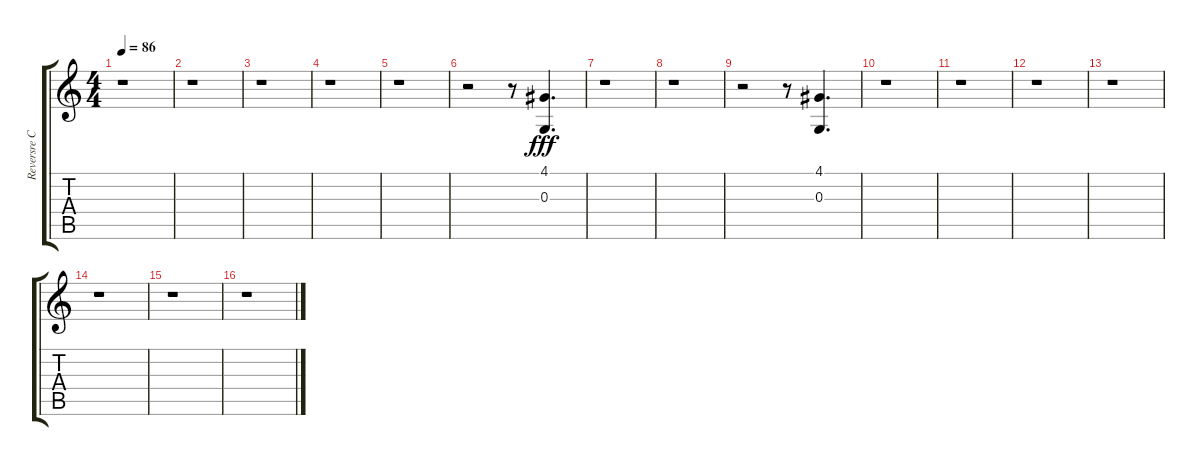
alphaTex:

\track ("Reversre Cymbal" "Reversre C") {instrument reversecymbal}
\staff {score tabs}
\tuning (E4 B3 G3 D3 A2 E2) {hide}
\ts (4 4)
\tempo 86
\clef g2
\ks c
r.1{dy fff} |
r.1 |
r.1 |
r.1 |
r.1 |
r.2 r.8 (4.1 0.3).4{d} |
r.1 |
r.1 |
r.2 r.8 (4.1 0.3).4{d} |
r.1 |
r.1 |
r.1 |
r.1 |
r.1 |
r.1 |
r.1
